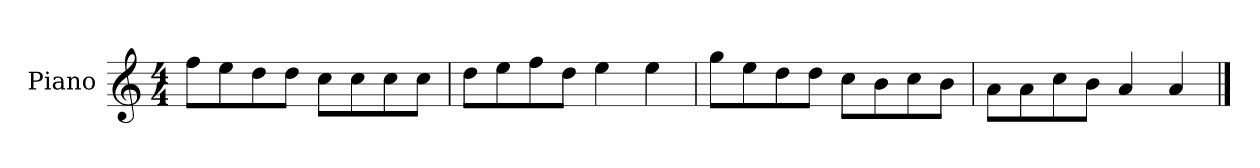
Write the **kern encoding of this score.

**kern
*part1
*staff1
*I"Piano
*I'P-no
*clefG2
*k[]
*M4/4
*MM90
=1
8ff\L
8ee\
8dd\
8dd\J
8cc\L
8cc\
8cc\
8cc\J
=2
8dd\L
8ee\
8ff\
8dd\J
4ee\
4ee\
=3
8gg\L
8ee\
8dd\
8dd\J
8cc\L
8b\
8cc\
8b\J
=4
8a\L
8a\
8cc\
8b\J
4a/
4a/
==
*-
